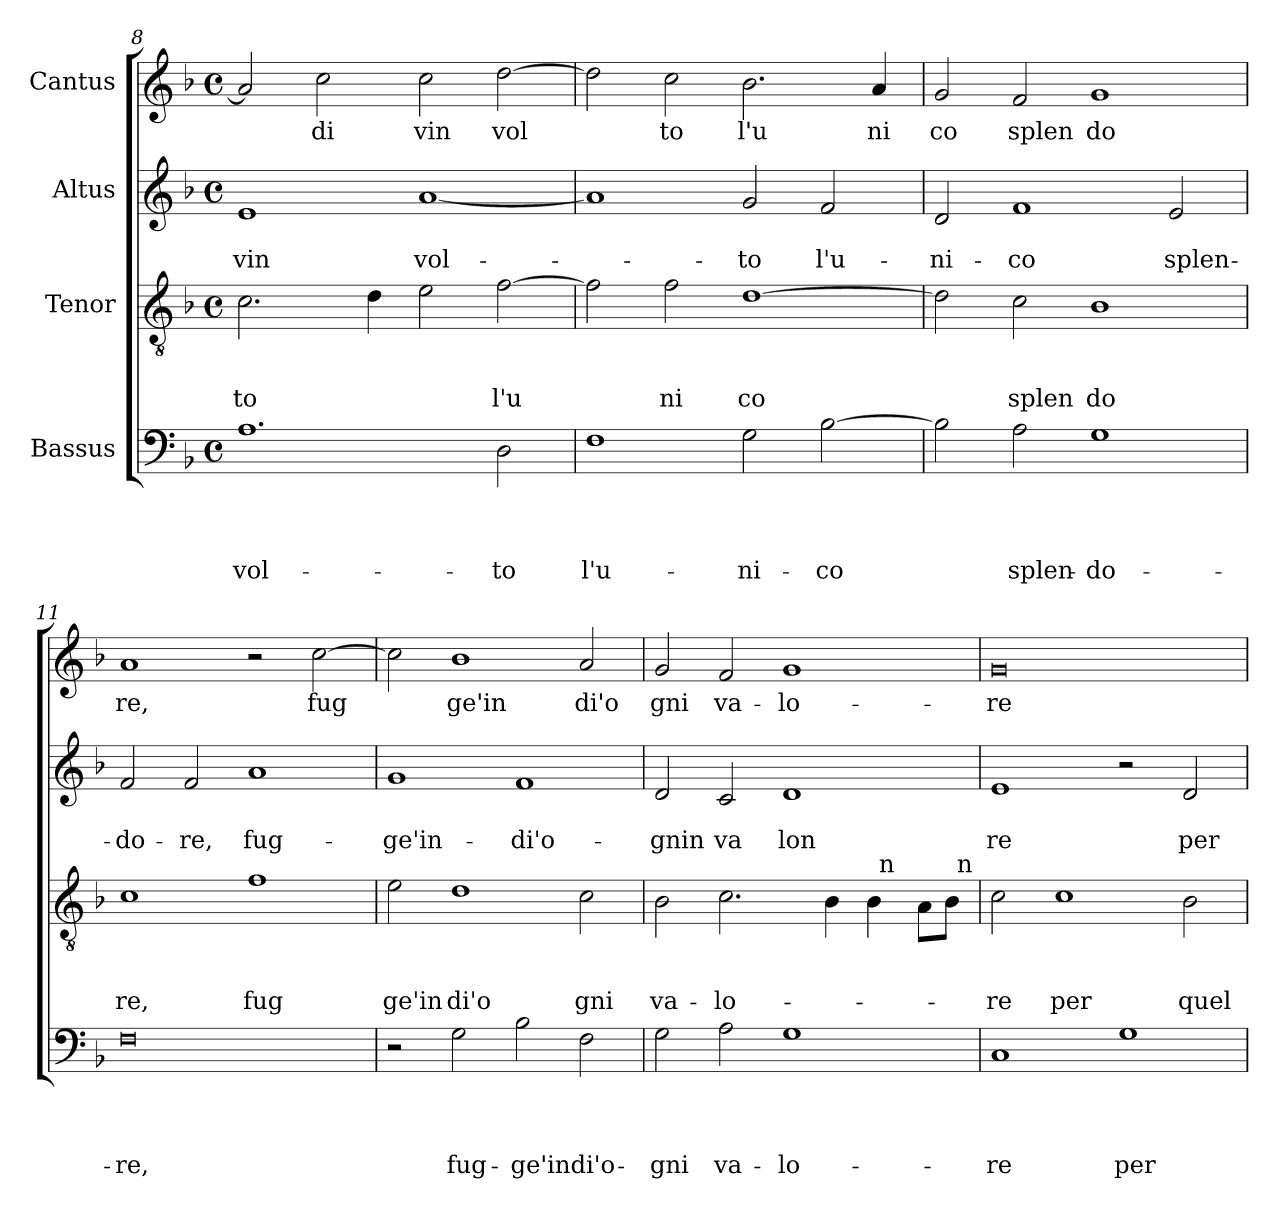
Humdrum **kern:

**kern	**text	**text	**text	**text	**kern	**text	**text	**text	**kern	**text	**text	**kern	**text
*part4	*part4	*part4	*part4	*part4	*part3	*part3	*part3	*part3	*part2	*part2	*part2	*part1	*part1
*staff4	*staff4	*staff4	*staff4	*staff4	*staff3	*staff3	*staff3	*staff3	*staff2	*staff2	*staff2	*staff1	*staff1
*I"Bassus	*	*	*	*	*I"Tenor	*	*	*	*I"Altus	*	*	*I"Cantus	*
*clefF4	*	*	*	*	*clefGv2	*	*	*	*clefG2	*	*	*clefG2	*
*k[b-]	*	*	*	*	*k[b-]	*	*	*	*k[b-]	*	*	*k[b-]	*
*F:	*	*	*	*	*F:	*	*	*	*F:	*	*	*F:	*
*M4/4	*	*	*	*	*M4/4	*	*	*	*M4/4	*	*	*M4/4	*
*met(c)	*	*	*	*	*met(c)	*	*	*	*met(c)	*	*	*met(c)	*
=8	=8	=8	=8	=8	=8	=8	=8	=8	=8	=8	=8	=8	=8
!	!	!	!	!LO:LY:b	!	!	!	!LO:LY:b	!	!	!LO:LY:b	!	!
1.A	.	.	.	vol-	2.c\	.	.	to	1e	.	-vin	2a/]	.
!	!	!	!	!	!	!	!	!	!	!	!	!	!LO:LY:b
.	.	.	.	.	.	.	.	.	.	.	.	2cc\	di
.	.	.	.	.	4d\	.	.	.	.	.	.	.	.
!	!	!	!	!	!	!	!	!	!	!	!LO:LY:b	!	!LO:LY:b
.	.	.	.	.	2e\	.	.	.	[<1a	.	vol-	2cc\	vin
!	!	!	!	!LO:LY:b	!	!	!	!LO:LY:b	!	!	!	!	!LO:LY:b
2D\	.	.	.	-to	[>2f\	.	.	l'u	.	.	.	[>2dd\	vol
=9	=9	=9	=9	=9	=9	=9	=9	=9	=9	=9	=9	=9	=9
!	!	!	!	!LO:LY:b	!	!	!	!	!	!	!	!	!
1F	.	.	.	l'u-	2f\]	.	.	.	1a]	.	.	2dd\]	.
!	!	!	!	!	!	!	!	!LO:LY:b	!	!	!	!	!LO:LY:b
.	.	.	.	.	2f\	.	.	ni	.	.	.	2cc\	to
!	!	!	!	!LO:LY:b	!	!	!	!LO:LY:b	!	!	!LO:LY:b	!	!LO:LY:b
2G\	.	.	.	-ni-	[>1d	.	.	co	2g/	.	-to	2.b-\	l'u
!	!	!	!	!LO:LY:b	!	!	!	!	!	!	!LO:LY:b	!	!
[>2B-\	.	.	.	-co	.	.	.	.	2f/	.	l'u-	.	.
!	!	!	!	!	!	!	!	!	!	!	!	!	!LO:LY:b
.	.	.	.	.	.	.	.	.	.	.	.	4a/	ni
=10	=10	=10	=10	=10	=10	=10	=10	=10	=10	=10	=10	=10	=10
!	!	!	!	!	!	!	!	!	!	!	!LO:LY:b	!	!LO:LY:b
2B-\]	.	.	.	.	2d\]	.	.	.	2d/	.	-ni-	2g/	co
!	!	!	!	!LO:LY:b	!	!	!	!LO:LY:b	!	!	!LO:LY:b	!	!LO:LY:b
2A\	.	.	.	splen-	2c\	.	.	splen	1f	.	-co	2f/	splen
!	!	!	!	!LO:LY:b	!	!	!	!LO:LY:b	!	!	!	!	!LO:LY:b
1G	.	.	.	-do-	1B-	.	.	do	.	.	.	1g	do
!	!	!	!	!	!	!	!	!	!	!	!LO:LY:b	!	!
.	.	.	.	.	.	.	.	.	2e/	.	splen-	.	.
=11	=11	=11	=11	=11	=11	=11	=11	=11	=11	=11	=11	=11	=11
!	!	!	!	!LO:LY:b	!	!	!	!LO:LY:b	!	!	!LO:LY:b	!	!LO:LY:b
0F	.	.	.	-re,	1c	.	.	re,	2f/	.	-do-	1a	re,
!	!	!	!	!	!	!	!	!	!	!	!LO:LY:b	!	!
.	.	.	.	.	.	.	.	.	2f/	.	-re,	.	.
!	!	!	!	!	!	!	!	!LO:LY:b	!	!	!LO:LY:b	!	!
.	.	.	.	.	1f	.	.	fug	1a	.	fug-	2r	.
!	!	!	!	!	!	!	!	!	!	!	!	!	!LO:LY:b
.	.	.	.	.	.	.	.	.	.	.	.	[>2cc\	fug
=12	=12	=12	=12	=12	=12	=12	=12	=12	=12	=12	=12	=12	=12
!	!	!	!	!	!	!	!	!LO:LY:b	!	!	!LO:LY:b	!	!
2r	.	.	.	.	2e\	.	.	ge'in	1g	.	-ge'in-	2cc\]	.
!	!	!	!	!LO:LY:b	!	!	!	!LO:LY:b	!	!	!	!	!LO:LY:b
2G\	.	.	.	fug-	1d	.	.	di'o	.	.	.	1b-	ge'in
!	!	!	!	!LO:LY:b	!	!	!	!	!	!	!LO:LY:b	!	!
2B-\	.	.	.	-ge'indi'o-	.	.	.	.	1f	.	-di'o-	.	.
!	!	!	!	!	!	!	!	!LO:LY:b	!	!	!	!	!LO:LY:b
2F\	.	.	.	.	2c\	.	.	gni	.	.	.	2a/	di'o
!!LO:LB:g=z
=13	=13	=13	=13	=13	=13	=13	=13	=13	=13	=13	=13	=13	=13
!	!	!	!	!LO:LY:b	!	!	!	!LO:LY:b	!	!	!LO:LY:b:rj	!	!LO:LY:b
*	*	*	*	*	*^	*	*	*	*	*	*	*	*
*	*	*	*	*	*	*^	*	*	*	*	*	*	*	*
2G\	.	.	.	-gni	2B-\	1ryy	1ryy	.	.	va-	2d/	.	-gnin	2g/	gni
!	!	!	!	!LO:LY:b	!	!	!	!	!	!LO:LY:b	!	!	!LO:LY:b	!	!LO:LY:b
2A\	.	.	.	va-	2.c\	.	.	.	.	-lo-	2c/	.	va	2f/	va-
!	!	!	!	!LO:LY:b	!	!	!	!	!	!	!	!	!LO:LY:b	!	!LO:LY:b
1G	.	.	.	-lo-	.	2ryy	2ryy	.	.	.	1d	.	lon	1g	-lo-
.	.	.	.	.	4B-\	.	.	.	.	.	.	.	.	.	.
.	.	.	.	.	4B-\	32ryy	4ryy	.	.	.	.	.	.	.	.
!	!	!	!	!	!	!LO:TX:a:t=n	!	!	!	!	!	!	!	!	!
.	.	.	.	.	.	4...ryy	.	.	.	.	.	.	.	.	.
.	.	.	.	.	8A\L	.	8ryy	.	.	.	.	.	.	.	.
.	.	.	.	.	8B-\J	.	32ryy	.	.	.	.	.	.	.	.
!	!	!	!	!	!	!	!LO:TX:a:t=n	!	!	!	!	!	!	!	!
.	.	.	.	.	.	.	16.ryy	.	.	.	.	.	.	.	.
=14	=14	=14	=14	=14	=14	=14	=14	=14	=14	=14	=14	=14	=14	=14	=14
!	!	!	!	!LO:LY:b	!	!	!	!	!	!LO:LY:b	!	!	!LO:LY:b	!	!LO:LY:b
*	*	*	*	*	*v	*v	*v	*	*	*	*	*	*	*	*
1C	.	.	.	-re	2c\	.	.	-re	1e	.	re	0g	-re
!	!	!	!	!	!	!	!	!LO:LY:b	!	!	!	!	!
.	.	.	.	.	1c	.	.	per	.	.	.	.	.
!	!	!	!	!LO:LY:b	!	!	!	!	!	!	!	!	!
1G	.	.	.	per	.	.	.	.	2r	.	.	.	.
!	!	!	!	!	!	!	!	!LO:LY:b	!	!	!LO:LY:b	!	!
.	.	.	.	.	2B-\	.	.	quel-	2d/	.	per	.	.
=	=	=	=	=	=	=	=	=	=	=	=	=	=
*-	*-	*-	*-	*-	*-	*-	*-	*-	*-	*-	*-	*-	*-
